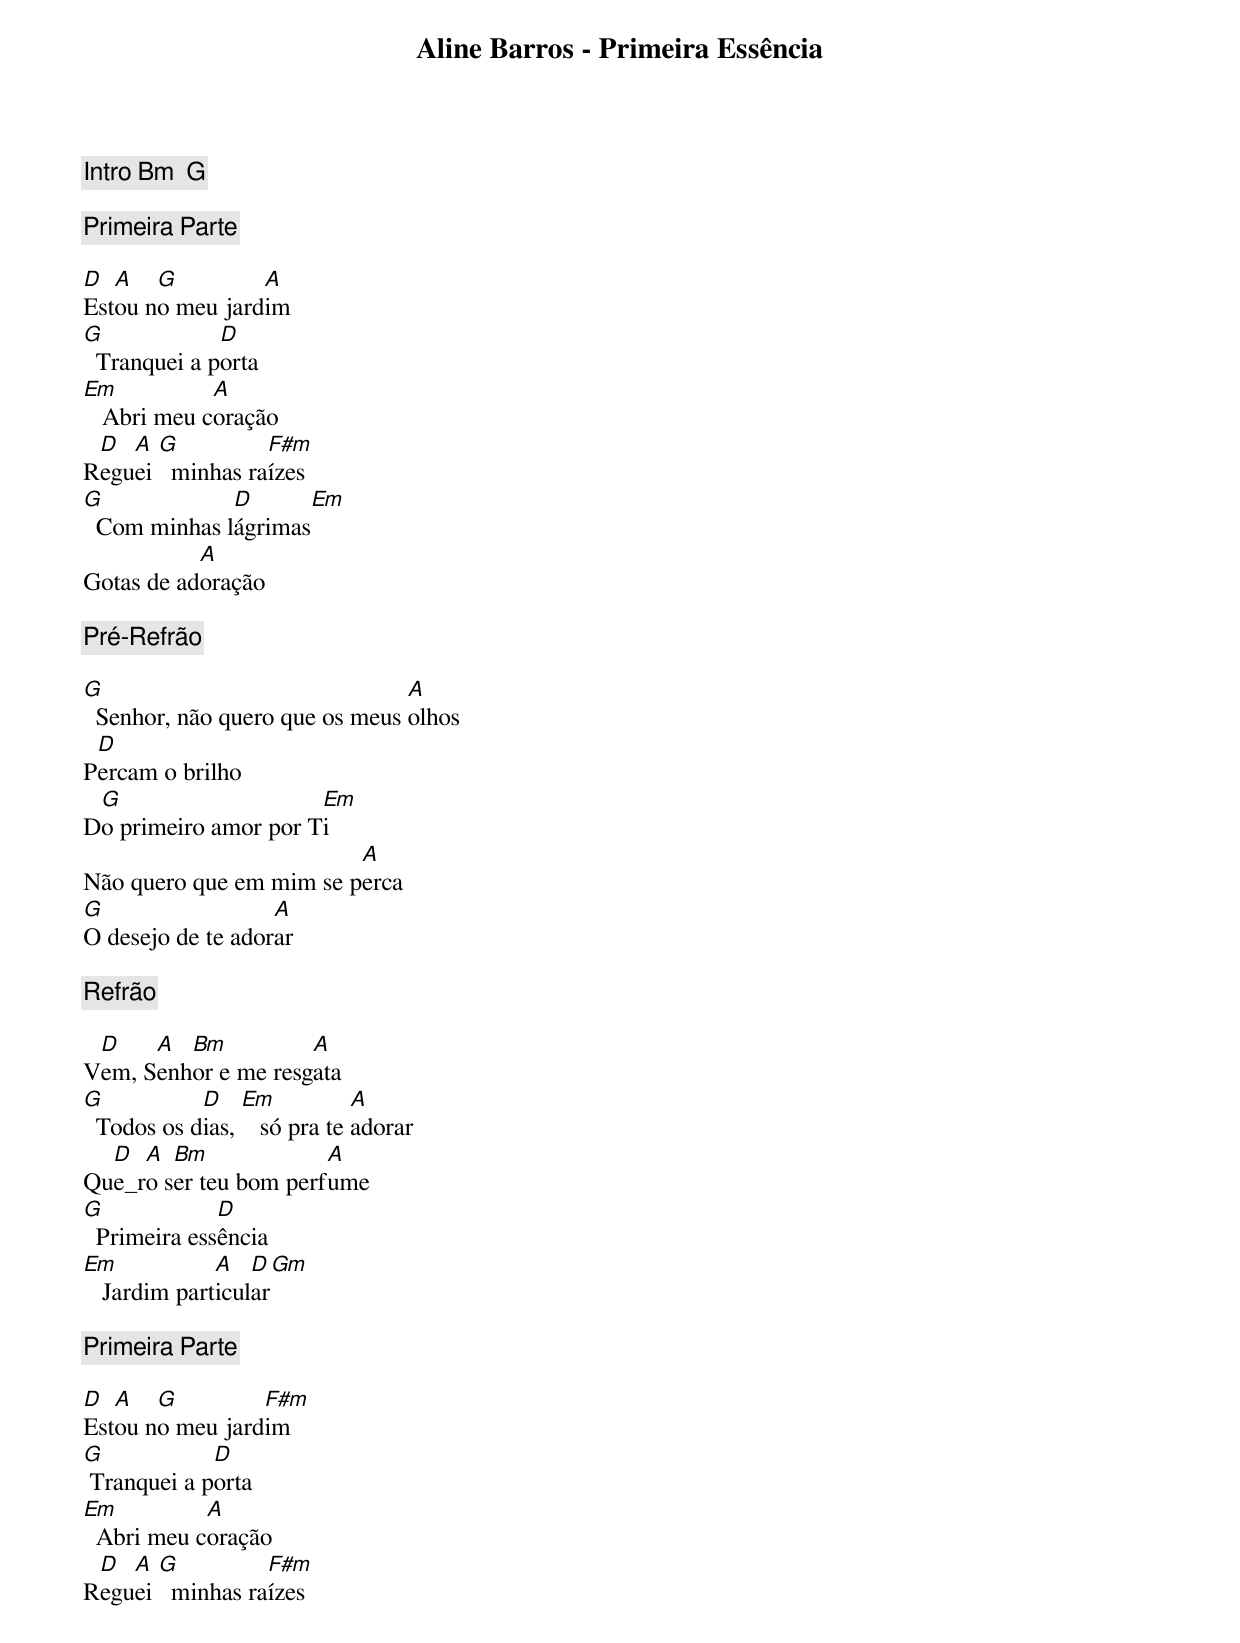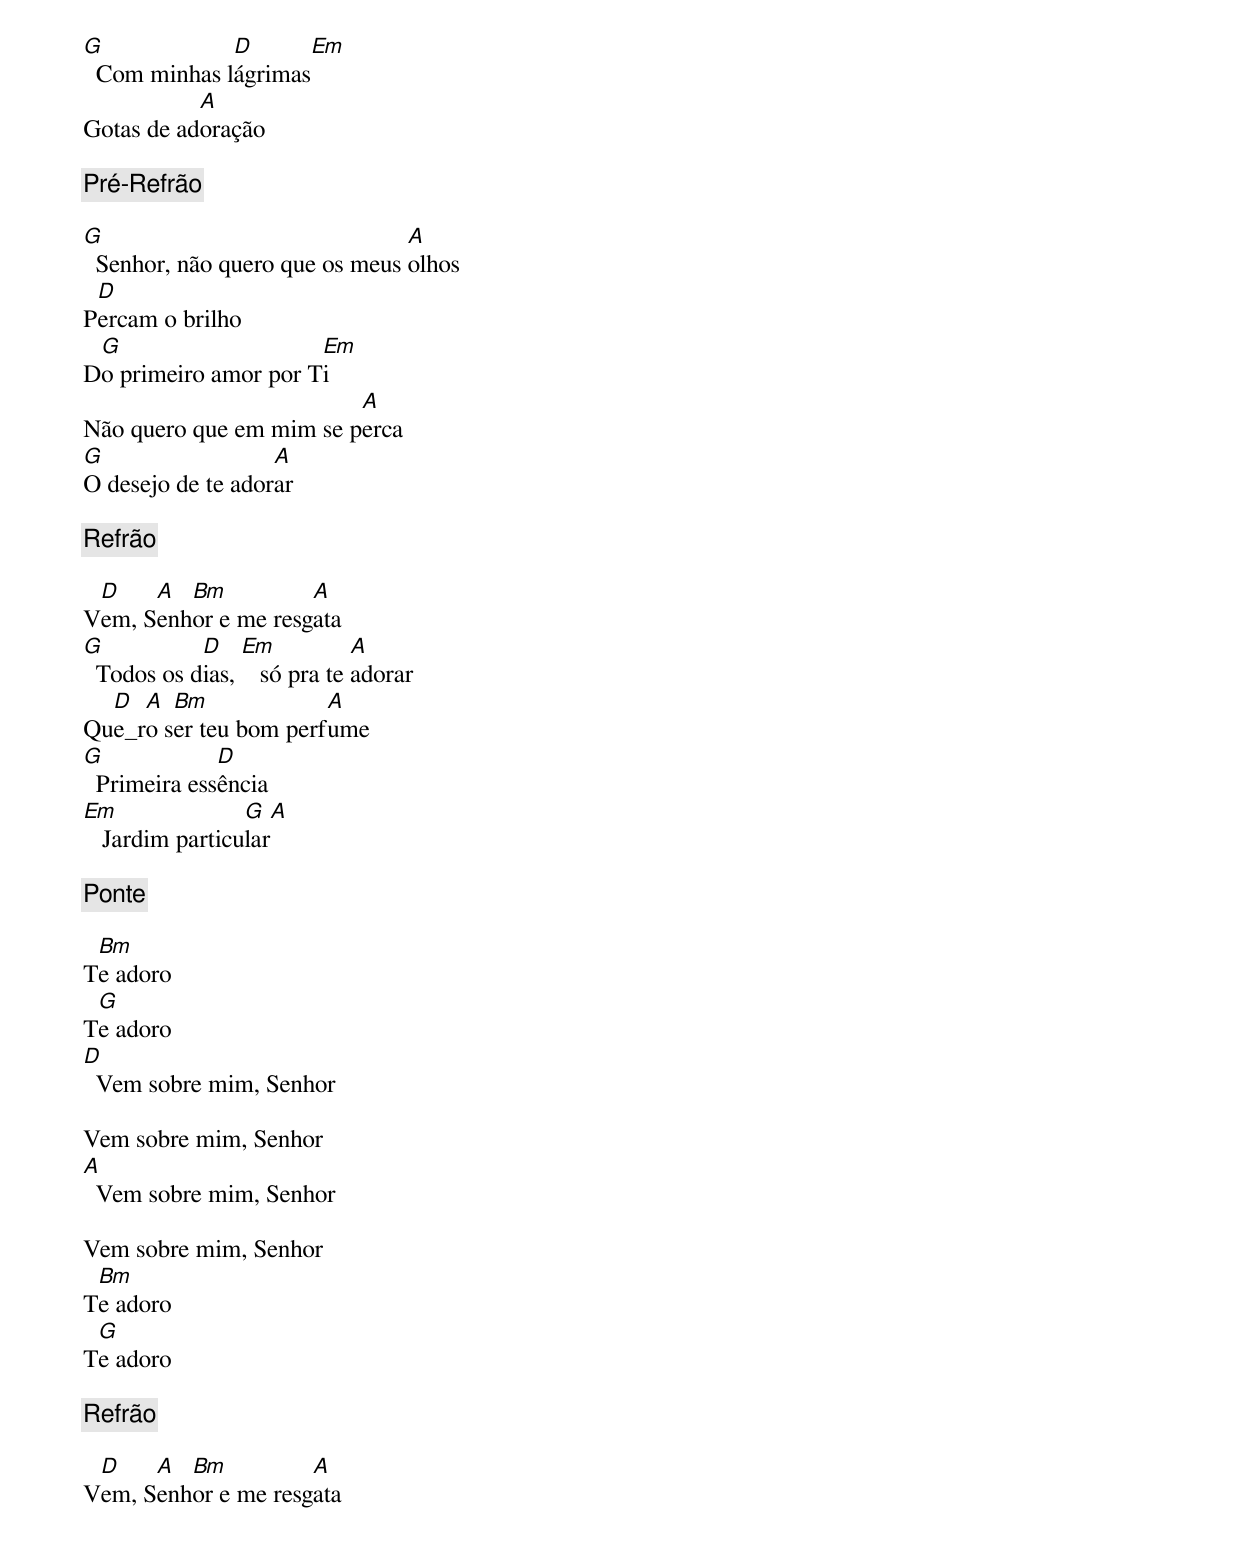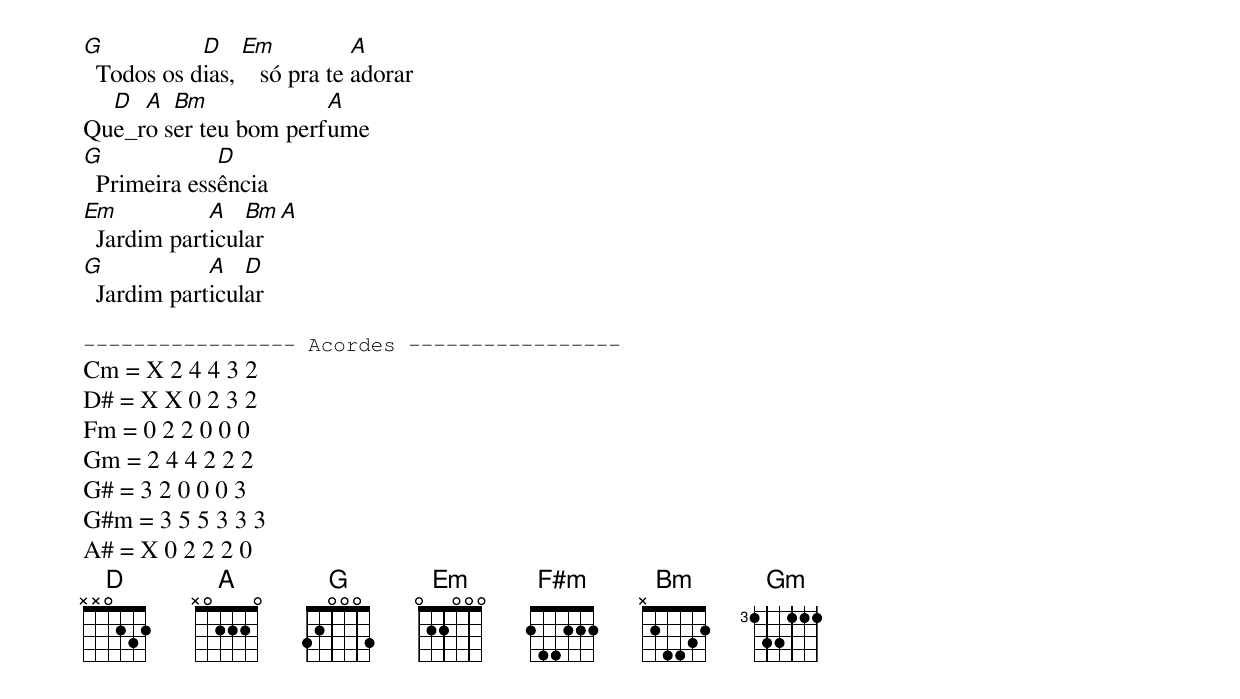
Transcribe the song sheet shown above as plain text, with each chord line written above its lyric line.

Aline Barros - Primeira Essência

[Intro] Bm  G

[Primeira Parte]

D  A   G         A
Estou no meu jardim
G             D
  Tranquei a porta
Em           A
   Abri meu coração
 D  A  G          F#m
Reguei   minhas raízes
G             D       Em
  Com minhas lágrimas
           A
Gotas de adoração

[Pré-Refrão]

G                               A
  Senhor, não quero que os meus olhos
 D
Percam o brilho
 G                    Em
Do primeiro amor por Ti
                         A
Não quero que em mim se perca
G                  A
O desejo de te adorar

[Refrão]

 D    A  Bm          A
Vem, Senhor e me resgata
G           D    Em           A
  Todos os dias,    só pra te adorar
  D  A  Bm             A
Que_ro ser teu bom perfume
G             D
  Primeira essência
Em            A   D  Gm
   Jardim particular

[Primeira Parte]

D  A   G         F#m
Estou no meu jardim
G            D
 Tranquei a porta
Em          A
  Abri meu coração
 D  A  G          F#m
Reguei   minhas raízes
G             D       Em
  Com minhas lágrimas
           A
Gotas de adoração

[Pré-Refrão]

G                               A
  Senhor, não quero que os meus olhos
 D
Percam o brilho
 G                    Em
Do primeiro amor por Ti
                         A
Não quero que em mim se perca
G                  A
O desejo de te adorar

[Refrão]

 D    A  Bm          A
Vem, Senhor e me resgata
G           D    Em           A
  Todos os dias,    só pra te adorar
  D  A  Bm             A
Que_ro ser teu bom perfume
G             D
  Primeira essência
Em               G  A
   Jardim particular

[Ponte]

 Bm
Te adoro
 G
Te adoro
D
  Vem sobre mim, Senhor

Vem sobre mim, Senhor
A
  Vem sobre mim, Senhor

Vem sobre mim, Senhor
 Bm
Te adoro
 G
Te adoro

[Refrão]

 D    A  Bm          A
Vem, Senhor e me resgata
G           D    Em           A
  Todos os dias,    só pra te adorar
  D  A  Bm             A
Que_ro ser teu bom perfume
G             D
  Primeira essência
Em           A   Bm  A
  Jardim particular
G            A   D
  Jardim particular

----------------- Acordes -----------------
Cm = X 2 4 4 3 2
D# = X X 0 2 3 2
Fm = 0 2 2 0 0 0
Gm = 2 4 4 2 2 2
G# = 3 2 0 0 0 3
G#m = 3 5 5 3 3 3
A# = X 0 2 2 2 0
